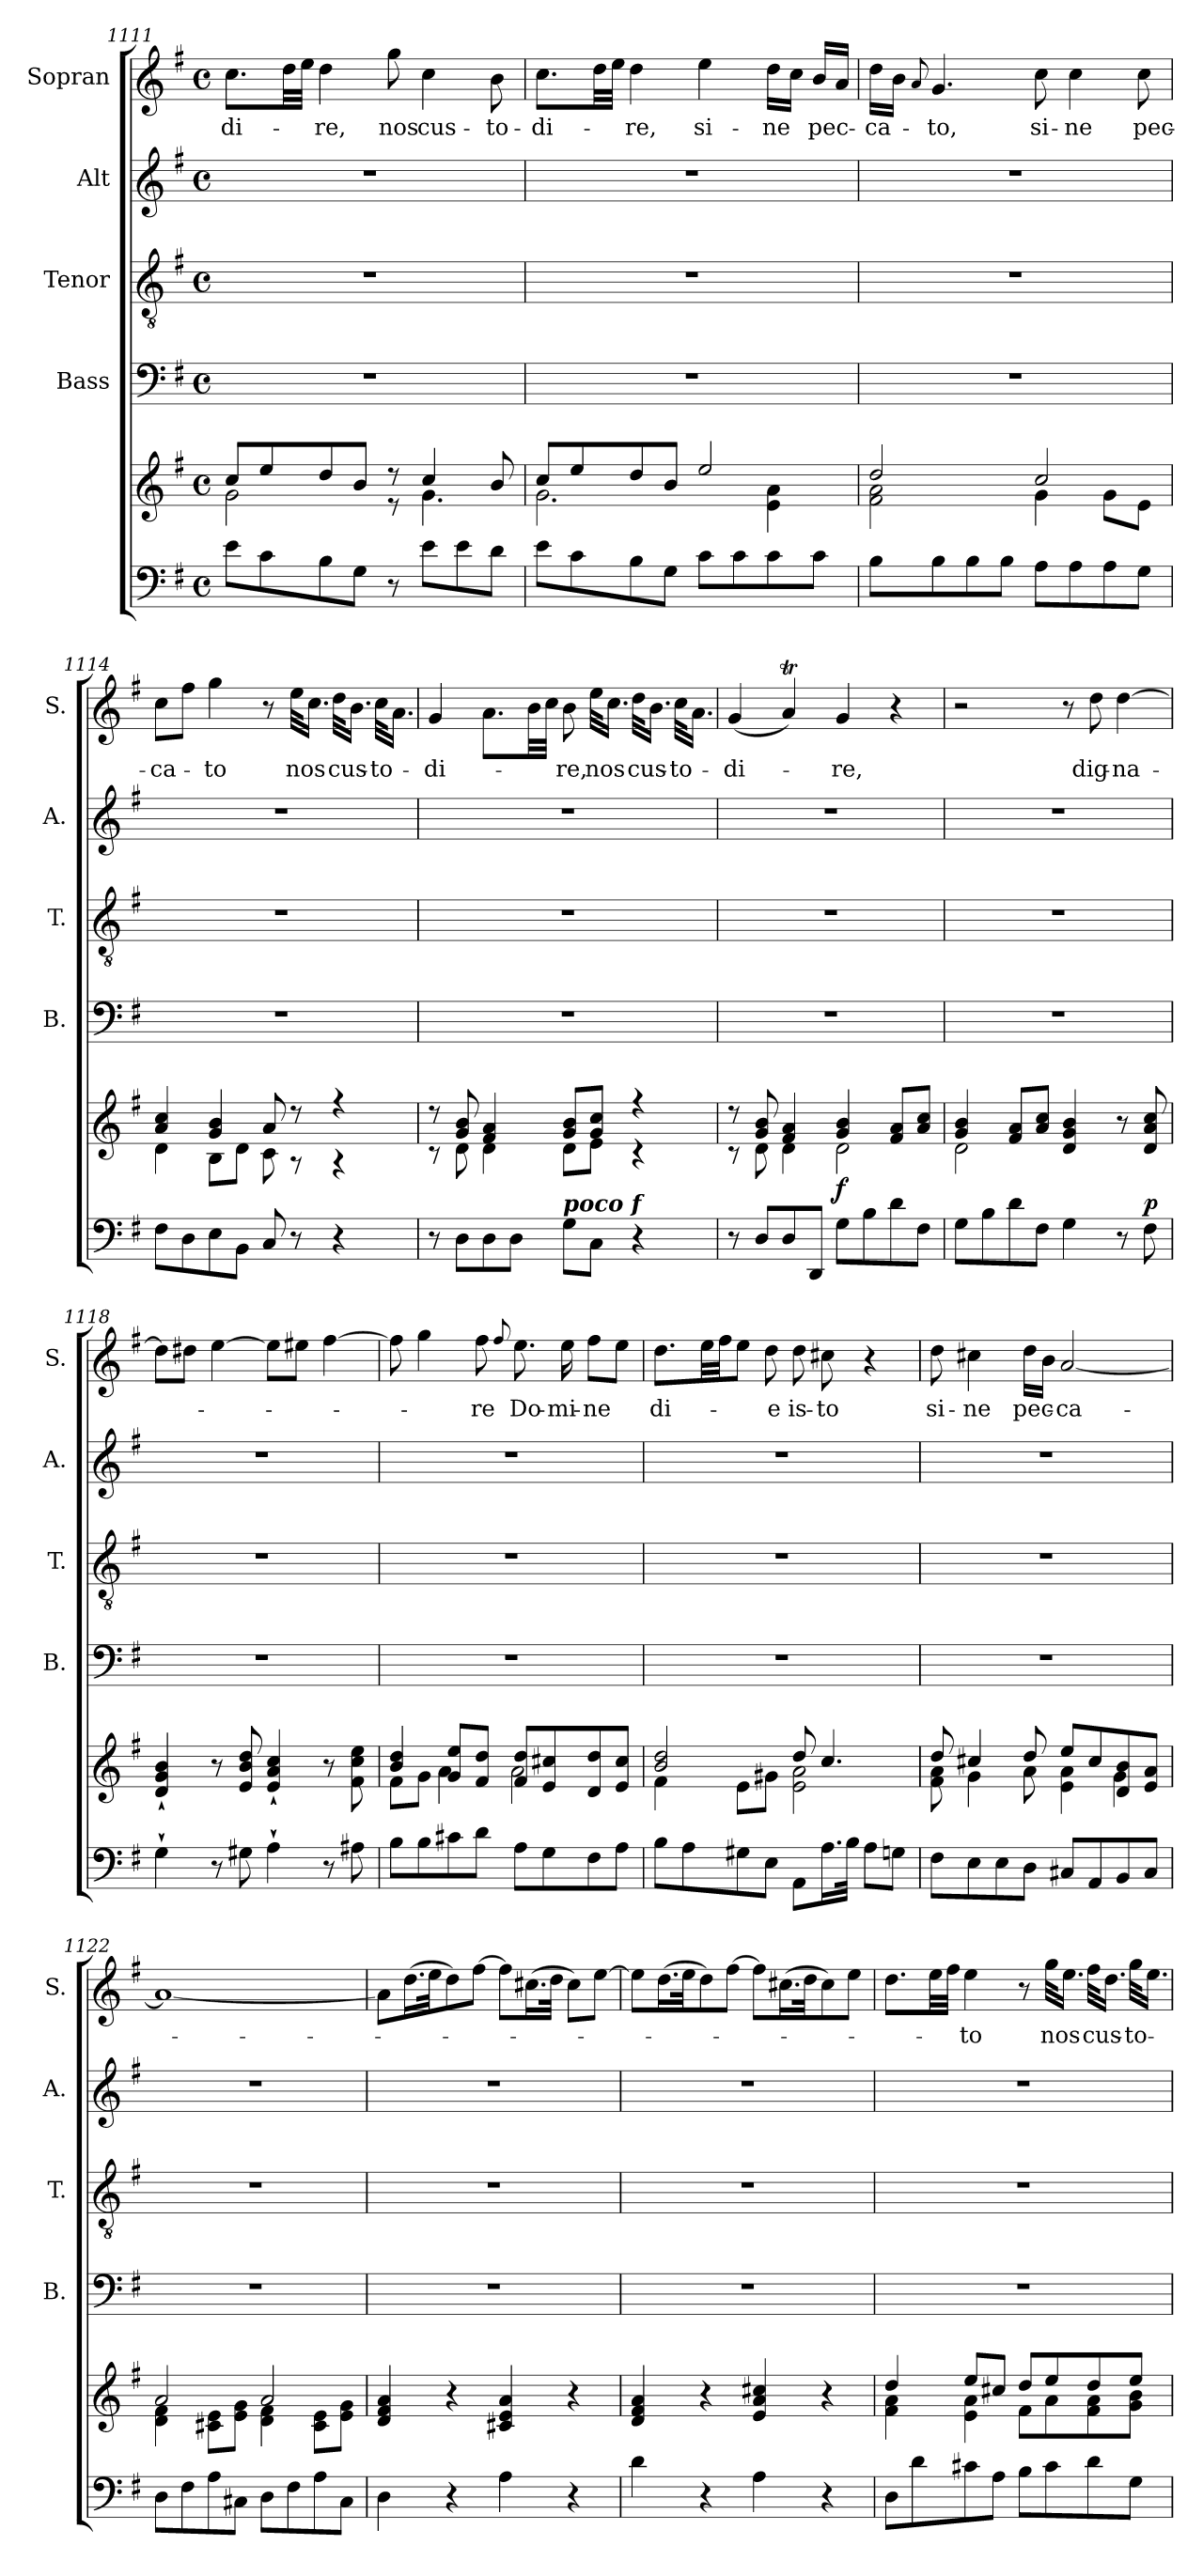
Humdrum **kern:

**kern	**kern	**dynam	**kern	**kern	**kern	**kern	**text
*part5	*part5	*part5	*part4	*part3	*part2	*part1	*part1
*staff6	*staff5	*staff5/6	*staff4	*staff3	*staff2	*staff1	*staff1
*	*	*	*I"Bass	*I"Tenor	*I"Alt	*I"Sopran	*
*	*	*	*I'B.	*I'T.	*I'A.	*I'S.	*
*clefF4	*clefG2	*	*clefF4	*clefGv2	*clefG2	*clefG2	*
*k[f#]	*k[f#]	*	*k[f#]	*k[f#]	*k[f#]	*k[f#]	*
*G:	*G:	*	*G:	*G:	*G:	*G:	*
*M4/4	*M4/4	*	*M4/4	*M4/4	*M4/4	*M4/4	*
*met(c)	*met(c)	*	*met(c)	*met(c)	*met(c)	*met(c)	*
=1111	=1111	=1111	=1111	=1111	=1111	=1111	=1111
*	*^	*	*	*	*	*	*
!	!	!	!	!	!	!	!	!LO:LY:b
8e\L	8cc/L	2g\	.	1r	1r	1r	8.cc\L	-di-
8c\	8ee/	.	.	.	.	.	.	.
.	.	.	.	.	.	.	32dd\LL	.
.	.	.	.	.	.	.	32ee\JJJ	.
!	!	!	!	!	!	!	!	!LO:LY:b
8B\	8dd/	.	.	.	.	.	4dd\	-re,
8G\J	8b/J	.	.	.	.	.	.	.
!	!	!	!	!	!	!	!	!LO:LY:b
8r	8r	8r	.	.	.	.	8gg\	nos
!	!	!	!	!	!	!	!	!LO:LY:b
8e\L	4cc/	4.g\	.	.	.	.	4cc\	cus-
8e\	.	.	.	.	.	.	.	.
!	!	!	!	!	!	!	!	!LO:LY:b
8d\J	8b/	.	.	.	.	.	8b\	-to-
=1112	=1112	=1112	=1112	=1112	=1112	=1112	=1112	=1112
!	!	!	!	!	!	!	!	!LO:LY:b
8e\L	8cc/L	2.g\	.	1r	1r	1r	8.cc\L	-di-
8c\	8ee/	.	.	.	.	.	.	.
.	.	.	.	.	.	.	32dd\LL	.
.	.	.	.	.	.	.	32ee\JJJ	.
!	!	!	!	!	!	!	!	!LO:LY:b
8B\	8dd/	.	.	.	.	.	4dd\	-re,
8G\J	8b/J	.	.	.	.	.	.	.
!	!	!	!	!	!	!	!	!LO:LY:b
8c\L	2ee/	.	.	.	.	.	4ee\	si-
8c\	.	.	.	.	.	.	.	.
!	!	!	!	!	!	!	!	!LO:LY:b
8c\	.	4e\ 4a\	.	.	.	.	16dd\LL	-ne
.	.	.	.	.	.	.	16cc\JJ	.
!	!	!	!	!	!	!	!	!LO:LY:b
8c\J	.	.	.	.	.	.	16b/LL	pec-
.	.	.	.	.	.	.	16a/JJ	.
!!LO:LB:g=z
=1113	=1113	=1113	=1113	=1113	=1113	=1113	=1113	=1113
!	!	!	!	!	!	!	!	!LO:LY:b
8B\L	2dd/	2f#\ 2a\	.	1r	1r	1r	16dd\LL	-ca-
.	.	.	.	.	.	.	16b\JJ	.
.	.	.	.	.	.	.	8qqa/	.
!	!	!	!	!	!	!	!	!LO:LY:b
8B\	.	.	.	.	.	.	4.g/	-to,
8B\	.	.	.	.	.	.	.	.
8B\J	.	.	.	.	.	.	.	.
!	!	!	!	!	!	!	!	!LO:LY:b
8A\L	2cc/	4g\	.	.	.	.	8cc\	si-
!	!	!	!	!	!	!	!	!LO:LY:b
8A\	.	.	.	.	.	.	4cc\	-ne
8A\	.	8g\L	.	.	.	.	.	.
!	!	!	!	!	!	!	!	!LO:LY:b
8G\J	.	8e\J	.	.	.	.	8cc\	pec-
=1114	=1114	=1114	=1114	=1114	=1114	=1114	=1114	=1114
!	!	!	!	!	!	!	!	!LO:LY:b
8F#\L	4a/ 4cc/	4d\	.	1r	1r	1r	8cc\L	-ca-
8D\	.	.	.	.	.	.	8ff#\J	.
!	!	!	!	!	!	!	!	!LO:LY:b
8E\	4g/ 4b/	8B\L	.	.	.	.	4gg\	-to
8BB\J	.	8d\J	.	.	.	.	.	.
8C/	8a/	8c\	.	.	.	.	8r	.
!	!	!	!	!	!	!	!	!LO:LY:b
8r	8r	8r	.	.	.	.	32ee\KLL	nos
.	.	.	.	.	.	.	16.cc\JJ	.
!	!	!	!	!	!	!	!	!LO:LY:b
4r	4r	4r	.	.	.	.	32dd\KLL	cus-
.	.	.	.	.	.	.	16.b\JJ	.
!	!	!	!	!	!	!	!	!LO:LY:b
.	.	.	.	.	.	.	32cc\KLL	-to-
.	.	.	.	.	.	.	16.a\JJ	.
=1115	=1115	=1115	=1115	=1115	=1115	=1115	=1115	=1115
!	!	!	!	!	!	!	!	!LO:LY:b
8r	8r	8r	.	1r	1r	1r	4g/	-di-
8D\L	8g/ 8b/	8d\	.	.	.	.	.	.
8D\	4f#/ 4a/	4d\	.	.	.	.	8.a\L	.
8D\J	.	.	.	.	.	.	.	.
.	.	.	.	.	.	.	32b\LL	.
.	.	.	.	.	.	.	32cc\JJJ	.
!LO:TX:a:Bi:t=poco f	!	!	!	!	!	!	!	!
!	!	!	!	!	!	!	!	!LO:LY:b
8G\L	8g/ 8b/L	8d\L	.	.	.	.	8b\	-re,
!	!	!	!	!	!	!	!	!LO:LY:b
8C\J	8g/ 8cc/J	8e\J	.	.	.	.	32ee\KLL	nos
.	.	.	.	.	.	.	16.cc\JJ	.
!	!	!	!	!	!	!	!	!LO:LY:b
4r	4r	4r	.	.	.	.	32dd\KLL	cus-
.	.	.	.	.	.	.	16.b\JJ	.
!	!	!	!	!	!	!	!	!LO:LY:b
.	.	.	.	.	.	.	32cc\KLL	-to-
.	.	.	.	.	.	.	16.a\JJ	.
=1116	=1116	=1116	=1116	=1116	=1116	=1116	=1116	=1116
!	!	!	!	!	!	!	!	!LO:LY:b
8r	8r	8r	.	1r	1r	1r	(<4g/	-di-
8D/L	8g/ 8b/	8d\	.	.	.	.	.	.
8D/	4f#/ 4a/	4d\	.	.	.	.	4aT/)	.
8DD/J	.	.	.	.	.	.	.	.
!	!	!	!LO:DY:a=2	!	!	!	!	!LO:LY:b
8G\L	4g/ 4b/	2d\	f	.	.	.	4g/	-re,
8B\	.	.	.	.	.	.	.	.
8d\	8f#/ 8a/L	.	.	.	.	.	4r	.
8F#\J	8a/ 8cc/J	.	.	.	.	.	.	.
=1117	=1117	=1117	=1117	=1117	=1117	=1117	=1117	=1117
8G\L	4g/ 4b/	2d\	.	1r	1r	1r	2r	.
8B\	.	.	.	.	.	.	.	.
8d\	8f#/ 8a/L	.	.	.	.	.	.	.
8F#\J	8a/ 8cc/J	.	.	.	.	.	.	.
4G\	4d/ 4g/ 4b/	2ryy	.	.	.	.	8r	.
!	!	!	!	!	!	!	!	!LO:LY:b
.	.	.	.	.	.	.	8dd\	dig-
!	!	!	!	!	!	!	!	!LO:LY:b
8r	8r	.	.	.	.	.	[4dd\	-na-
!	!	!	!LO:DY:a=2	!	!	!	!	!
8F#\	8d/ 8a/ 8cc/	.	p	.	.	.	.	.
*	*v	*v	*	*	*	*	*	*
!!LO:LB:g=z
=1118	=1118	=1118	=1118	=1118	=1118	=1118	=1118
4G`>\	4d/`< 4g/`< 4b/`<	.	1r	1r	1r	8dd\L]	.
.	.	.	.	.	.	8dd#X\J	.
8r	8r	.	.	.	.	[4ee\	.
8G#X\	8e/ 8b/ 8dd/	.	.	.	.	.	.
4A`>\	4e/`< 4a/`< 4cc/`<	.	.	.	.	8ee\L]	.
.	.	.	.	.	.	8ee#X\J	.
8r	8r	.	.	.	.	[4ff#\	.
8A#X\	8f#\ 8cc\ 8ee\	.	.	.	.	.	.
=1119	=1119	=1119	=1119	=1119	=1119	=1119	=1119
*	*^	*	*	*	*	*	*
8B\L	4b/ 4dd/	8f#\L	.	1r	1r	1r	8ff#\]	.
8B\	.	8g\J	.	.	.	.	4gg\	.
8c#X\	8g/ 8ee/L	4a\	.	.	.	.	.	.
!	!	!	!	!	!	!	!	!LO:LY:b
8d\J	8f#/ 8dd/J	.	.	.	.	.	8ff#\	-re
.	.	.	.	.	.	.	8qqff#/	.
!	!	!	!	!	!	!	!	!LO:LY:b
8A\L	8f#/ 8dd/L	2a\	.	.	.	.	8.ee\	Do-
8G\	8e/ 8cc#X/	.	.	.	.	.	.	.
!	!	!	!	!	!	!	!	!LO:LY:b
.	.	.	.	.	.	.	16ee\	-mi-
!	!	!	!	!	!	!	!	!LO:LY:b
8F#\	8d/ 8dd/	.	.	.	.	.	8ff#\L	-ne
8A\J	8e/ 8cc#/J	.	.	.	.	.	8ee\J	.
=1120	=1120	=1120	=1120	=1120	=1120	=1120	=1120	=1120
!	!	!	!	!	!	!	!	!LO:LY:b
8B\L	2b/ 2dd/	4f#\	.	1r	1r	1r	8.dd\L	di-
8A\	.	.	.	.	.	.	.	.
.	.	.	.	.	.	.	32ee\LL	.
.	.	.	.	.	.	.	32ff#\JJ	.
8G#X\	.	8e\L	.	.	.	.	8ee\J	.
!	!	!	!	!	!	!	!	!LO:LY:b
8E\J	.	8g#X\J	.	.	.	.	8dd\	-e
!	!	!	!	!	!	!	!	!LO:LY:b
8AA\L	8dd/	2e\ 2a\	.	.	.	.	8dd\	is-
!	!	!	!	!	!	!	!	!LO:LY:b
16.A\L	4.cc/	.	.	.	.	.	8cc#X\	-to
32B\JJk	.	.	.	.	.	.	.	.
8A\L	.	.	.	.	.	.	4r	.
8Gn\J	.	.	.	.	.	.	.	.
=1121	=1121	=1121	=1121	=1121	=1121	=1121	=1121	=1121
!	!	!	!	!	!	!	!	!LO:LY:b
8F#\L	8dd/	8f#\ 8a\	.	1r	1r	1r	8dd\	si-
!	!	!	!	!	!	!	!	!LO:LY:b
8E\	4cc#X/	4g\	.	.	.	.	4cc#X\	-ne
8E\	.	.	.	.	.	.	.	.
!	!	!	!	!	!	!	!	!LO:LY:b
8D\J	8dd/	8a\	.	.	.	.	16dd\LL	pec-
.	.	.	.	.	.	.	16b\JJ	.
!	!	!	!	!	!	!	!	!LO:LY:b
8C#X/L	8ee/L	4e\ 4a\	.	.	.	.	[2a/	-ca-
8AA/	8cc#/	.	.	.	.	.	.	.
8BB/	8d/ 8b/	4g\	.	.	.	.	.	.
8C#/J	8e/ 8a/J	.	.	.	.	.	.	.
=1122	=1122	=1122	=1122	=1122	=1122	=1122	=1122	=1122
8D\L	2a/	4d\ 4f#\	.	1r	1r	1r	1a_	.
8F#\	.	.	.	.	.	.	.	.
8A\	.	8c#X\ 8e\L	.	.	.	.	.	.
8C#X\J	.	8e\ 8g\J	.	.	.	.	.	.
8D\L	2a/	4d\ 4f#\	.	.	.	.	.	.
8F#\	.	.	.	.	.	.	.	.
8A\	.	8c#\ 8e\L	.	.	.	.	.	.
8C#\J	.	8e\ 8g\J	.	.	.	.	.	.
*	*v	*v	*	*	*	*	*	*
!!LO:PB:g=z
=1123	=1123	=1123	=1123	=1123	=1123	=1123	=1123
4D\	4d/ 4f#/ 4a/	.	1r	1r	1r	8a\L]	.
.	.	.	.	.	.	(>16.dd\L	.
.	.	.	.	.	.	32ee\Jk	.
4r	4r	.	.	.	.	8dd\)	.
.	.	.	.	.	.	[8ff#\J	.
4A\	4c#X/ 4e/ 4a/	.	.	.	.	8ff#\L]	.
.	.	.	.	.	.	(>16.cc#X\L	.
.	.	.	.	.	.	32dd\JJk	.
4r	4r	.	.	.	.	8cc#\L)	.
.	.	.	.	.	.	[8ee\J	.
=1124	=1124	=1124	=1124	=1124	=1124	=1124	=1124
4d\	4d/ 4f#/ 4a/	.	1r	1r	1r	8ee\L]	.
.	.	.	.	.	.	(>16.dd\L	.
.	.	.	.	.	.	32ee\Jk	.
4r	4r	.	.	.	.	8dd\)	.
.	.	.	.	.	.	[8ff#\J	.
4A\	4e/ 4a/ 4cc#X/	.	.	.	.	8ff#\L]	.
.	.	.	.	.	.	(>16.cc#X\L	.
.	.	.	.	.	.	32dd\Jk	.
4r	4r	.	.	.	.	8cc#\)	.
.	.	.	.	.	.	8ee\J	.
=1125	=1125	=1125	=1125	=1125	=1125	=1125	=1125
*	*^	*	*	*	*	*	*
8D\L	4dd/	4f#\ 4a\	.	1r	1r	1r	8.dd\L	.
8d\	.	.	.	.	.	.	.	.
.	.	.	.	.	.	.	32ee\LL	.
.	.	.	.	.	.	.	32ff#\JJJ	.
!	!	!	!	!	!	!	!	!LO:LY:b
8c#X\	8ee/L	4e\ 4a\	.	.	.	.	4ee\	-to
8A\J	8cc#X/J	.	.	.	.	.	.	.
8B\L	8dd/L	8f#\L	.	.	.	.	8r	.
!	!	!	!	!	!	!	!	!LO:LY:b
8c#\	8ee/	8a\	.	.	.	.	32gg\KLL	nos
.	.	.	.	.	.	.	16.ee\JJ	.
!	!	!	!	!	!	!	!	!LO:LY:b
8d\	8dd/	8f#\ 8a\	.	.	.	.	32ff#\KLL	cus-
.	.	.	.	.	.	.	16.dd\JJ	.
!	!	!	!	!	!	!	!	!LO:LY:b
8G\J	8ee/J	8g\ 8b\J	.	.	.	.	32gg\KLL	-to-
.	.	.	.	.	.	.	16.ee\JJ	.
*	*v	*v	*	*	*	*	*	*
=	=	=	=	=	=	=	=
*-	*-	*-	*-	*-	*-	*-	*-
